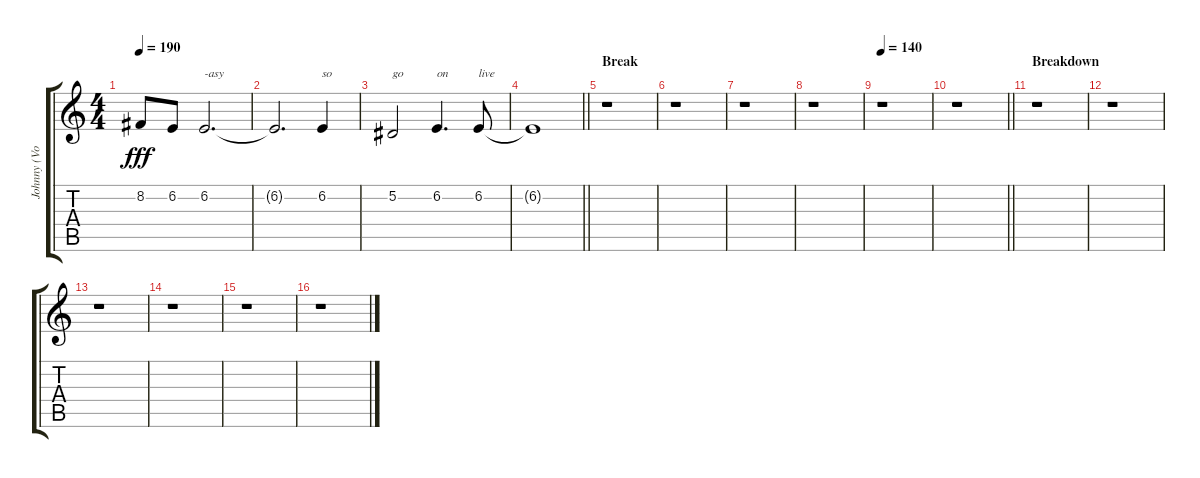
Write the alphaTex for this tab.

\track ("Johnny (Vox)" "Johnny (Vo") {instrument lead2sawtooth}
\staff {score tabs}
\tuning (Eb4 Bb3 Gb3 Db3 Ab2 Db2) {hide}
\ts (4 4)
\tempo 190
\clef g2
\ks c
8.2{t}.8{dy fff} 6.2.8 6.2.2{d txt "-asy"} |
6.2{t}.2{d} 6.2.4{txt "so"} |
5.2.2{txt "go"} 6.2.4{d txt "on"} 6.2.8{txt "live"} |
\barLineRight lightlight
6.2{t}.1 |
\section ("" "Break")
r.1 |
r.1 |
r.1 |
r.1 |
\tempo 143
\tempo 140
r.1 |
\barLineRight lightlight
r.1 |
\section ("" "Breakdown")
r.1 |
r.1 |
r.1 |
r.1 |
r.1 |
r.1
